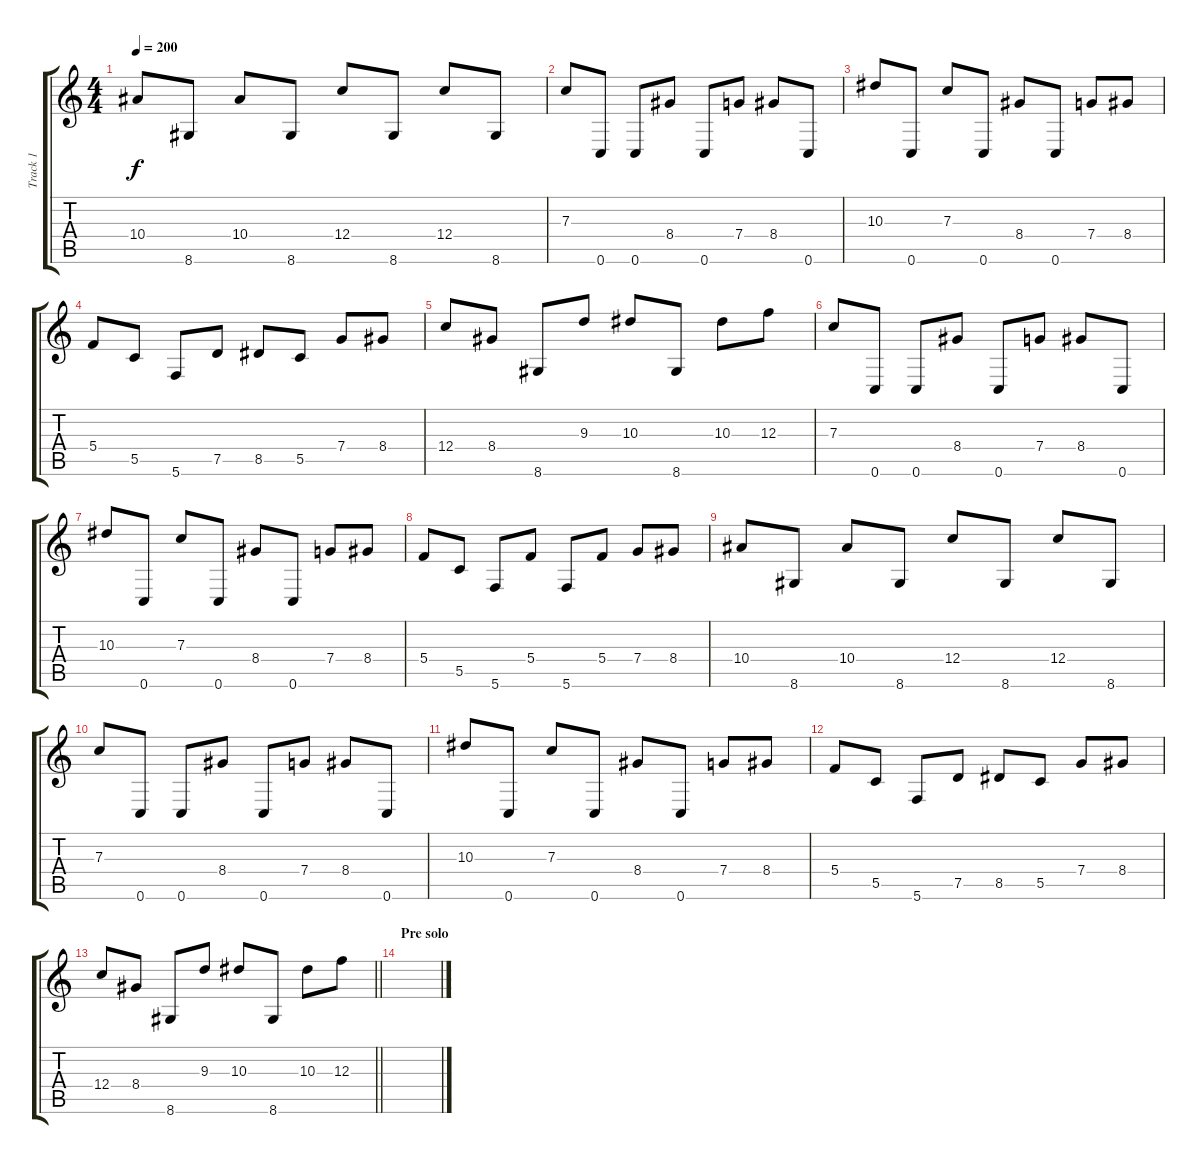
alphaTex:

\track ("Track 1" "Track 1") {instrument distortionguitar}
\staff {score tabs}
\tuning (D4 A3 F3 C3 G2 C2) {hide}
\ts (4 4)
\tempo 200
\clef g2
\ks c
10.4.8{dy f} 8.6.8 10.4.8 8.6.8 12.4.8 8.6.8 12.4.8 8.6.8 |
7.3.8 0.6.8 0.6.8 8.4.8 0.6.8 7.4.8 8.4.8 0.6.8 |
10.3.8 0.6.8 7.3.8 0.6.8 8.4.8 0.6.8 7.4.8 8.4.8 |
5.4.8 5.5.8 5.6.8 7.5.8 8.5.8 5.5.8 7.4.8 8.4.8 |
12.4.8 8.4.8 8.6.8 9.3.8 10.3.8 8.6.8 10.3.8 12.3.8 |
7.3.8 0.6.8 0.6.8 8.4.8 0.6.8 7.4.8 8.4.8 0.6.8 |
10.3.8 0.6.8 7.3.8 0.6.8 8.4.8 0.6.8 7.4.8 8.4.8 |
5.4.8 5.5.8 5.6.8 5.4.8 5.6.8 5.4.8 7.4.8 8.4.8 |
10.4.8 8.6.8 10.4.8 8.6.8 12.4.8 8.6.8 12.4.8 8.6.8 |
7.3.8 0.6.8 0.6.8 8.4.8 0.6.8 7.4.8 8.4.8 0.6.8 |
10.3.8 0.6.8 7.3.8 0.6.8 8.4.8 0.6.8 7.4.8 8.4.8 |
5.4.8 5.5.8 5.6.8 7.5.8 8.5.8 5.5.8 7.4.8 8.4.8 |
\barLineRight lightlight
12.4.8 8.4.8 8.6.8 9.3.8 10.3.8 8.6.8 10.3.8 12.3.8 |
\section ("" "Pre solo ")
